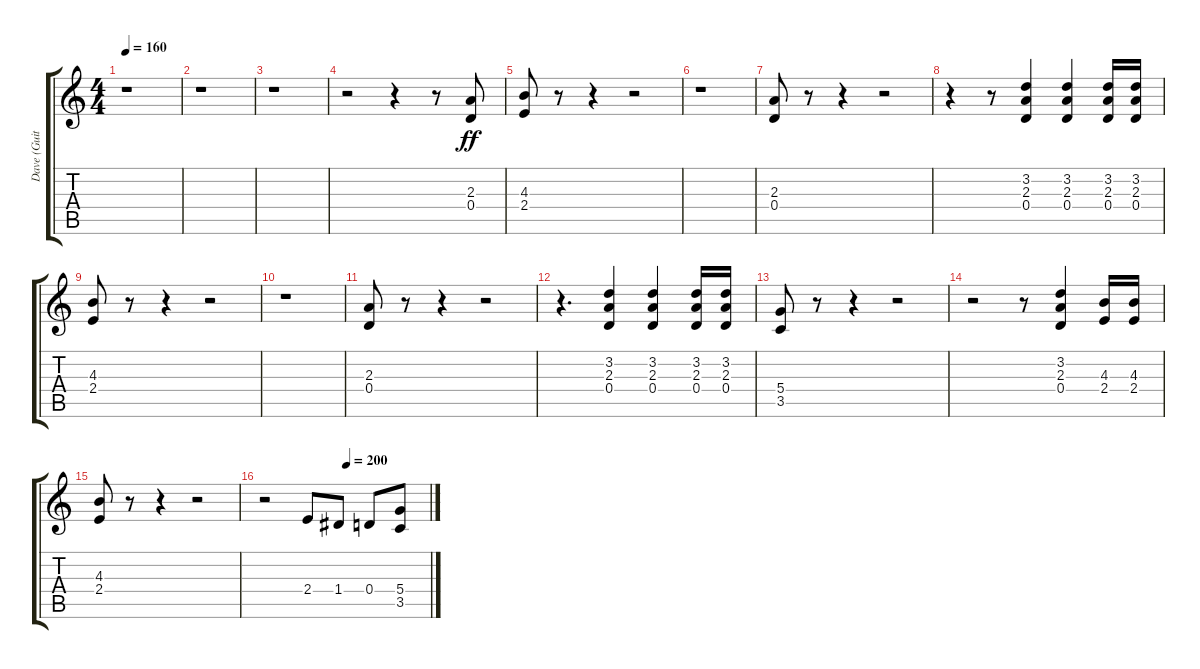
\track ("Dave (Guitar 1)" "Dave (Guit") {instrument distortionguitar}
\staff {score tabs}
\tuning (E4 B3 G3 D3 A2 E2) {hide}
\ts (4 4)
\tempo 160
\clef g2
\ks c
r.1{dy ff instrument distortionguitar} |
r.1 |
r.1 |
r.2 r.4 r.8 (2.3 0.4).8 |
(4.3 2.4).8 r.8 r.4 r.2 |
r.1 |
(2.3 0.4).8 r.8 r.4 r.2 |
r.4 r.8 (3.2 2.3 0.4).4 (3.2 2.3 0.4).4 (3.2 2.3 0.4).16 (3.2 2.3 0.4).16 |
(4.3 2.4).8 r.8 r.4 r.2 |
r.1 |
(2.3 0.4).8 r.8 r.4 r.2 |
r.4{d} (3.2 2.3 0.4).4 (3.2 2.3 0.4).4 (3.2 2.3 0.4).16 (3.2 2.3 0.4).16 |
(5.4 3.5).8 r.8 r.4 r.2 |
r.2 r.8 (3.2 2.3 0.4).4 (4.3 2.4).16 (4.3 2.4).16 |
(4.3 2.4).8 r.8 r.4 r.2 |
\tempo (200 0.5)
r.2 2.4.8 1.4.8 0.4.8 (5.4 3.5).8
